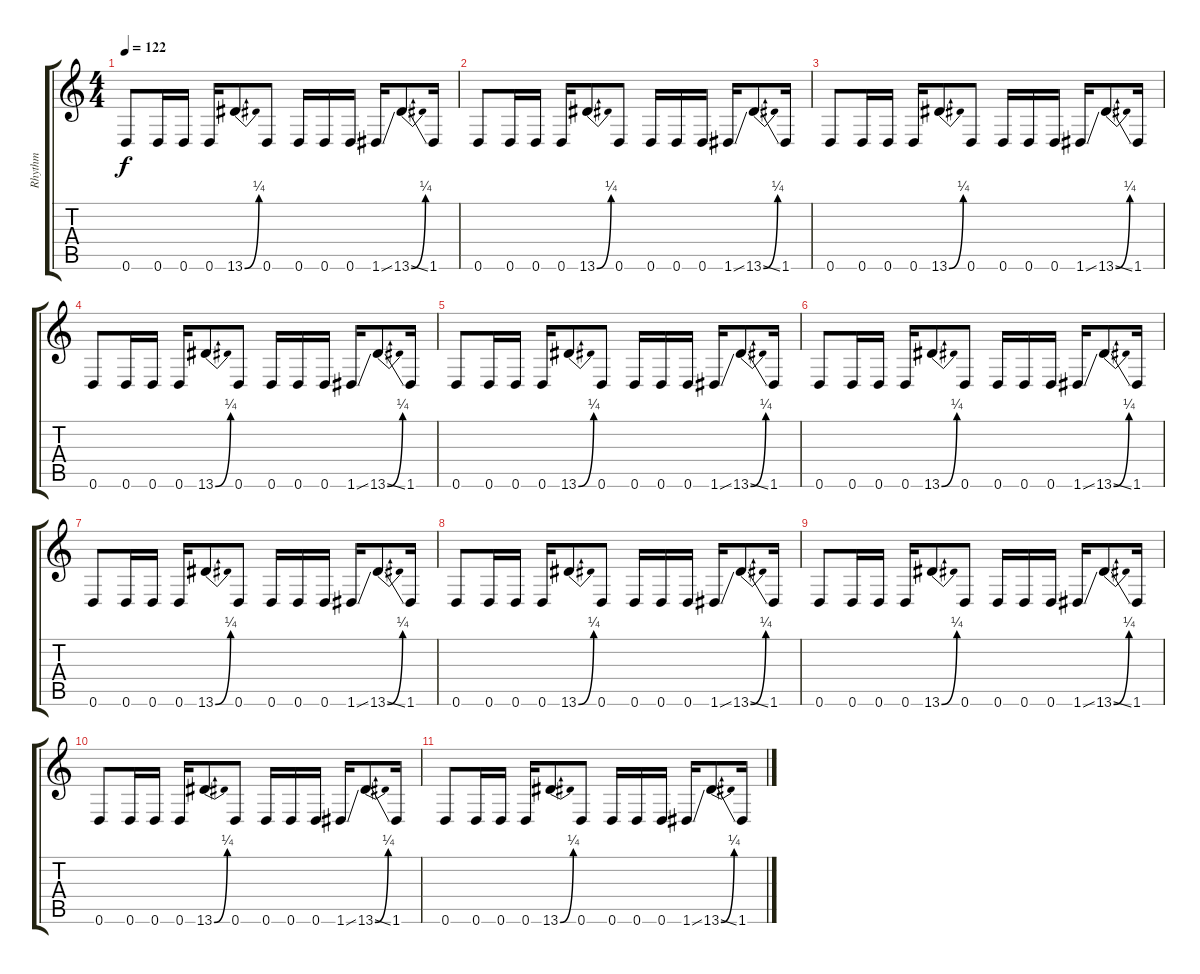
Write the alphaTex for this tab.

\track ("Rhythm" "Rhythm") {instrument distortionguitar}
\staff {score tabs}
\tuning (D4 A3 F3 C3 G2 D2) {hide}
\ts (4 4)
\tempo 122
\clef g2
\ks c
0.6.8{dy f} 0.6.16 0.6.16 0.6.16 13.6{be (bend 0 0 60 1)}.8 0.6.8 0.6.16 0.6.16 0.6.16 1.6{ss}.16 13.6{be (bend 0 0 60 1) ss}.8 1.6.16 |
0.6.8 0.6.16 0.6.16 0.6.16 13.6{be (bend 0 0 60 1)}.8 0.6.8 0.6.16 0.6.16 0.6.16 1.6{ss}.16 13.6{be (bend 0 0 60 1) ss}.8 1.6.16 |
0.6.8 0.6.16 0.6.16 0.6.16 13.6{be (bend 0 0 60 1)}.8 0.6.8 0.6.16 0.6.16 0.6.16 1.6{ss}.16 13.6{be (bend 0 0 60 1) ss}.8 1.6.16 |
0.6.8 0.6.16 0.6.16 0.6.16 13.6{be (bend 0 0 60 1)}.8 0.6.8 0.6.16 0.6.16 0.6.16 1.6{ss}.16 13.6{be (bend 0 0 60 1) ss}.8 1.6.16 |
0.6.8 0.6.16 0.6.16 0.6.16 13.6{be (bend 0 0 60 1)}.8 0.6.8 0.6.16 0.6.16 0.6.16 1.6{ss}.16 13.6{be (bend 0 0 60 1) ss}.8 1.6.16 |
0.6.8 0.6.16 0.6.16 0.6.16 13.6{be (bend 0 0 60 1)}.8 0.6.8 0.6.16 0.6.16 0.6.16 1.6{ss}.16 13.6{be (bend 0 0 60 1) ss}.8 1.6.16 |
0.6.8 0.6.16 0.6.16 0.6.16 13.6{be (bend 0 0 60 1)}.8 0.6.8 0.6.16 0.6.16 0.6.16 1.6{ss}.16 13.6{be (bend 0 0 60 1) ss}.8 1.6.16 |
0.6.8 0.6.16 0.6.16 0.6.16 13.6{be (bend 0 0 60 1)}.8 0.6.8 0.6.16 0.6.16 0.6.16 1.6{ss}.16 13.6{be (bend 0 0 60 1) ss}.8 1.6.16 |
0.6.8 0.6.16 0.6.16 0.6.16 13.6{be (bend 0 0 60 1)}.8 0.6.8 0.6.16 0.6.16 0.6.16 1.6{ss}.16 13.6{be (bend 0 0 60 1) ss}.8 1.6.16 |
0.6.8 0.6.16 0.6.16 0.6.16 13.6{be (bend 0 0 60 1)}.8 0.6.8 0.6.16 0.6.16 0.6.16 1.6{ss}.16 13.6{be (bend 0 0 60 1) ss}.8 1.6.16 |
0.6.8 0.6.16 0.6.16 0.6.16 13.6{be (bend 0 0 60 1)}.8 0.6.8 0.6.16 0.6.16 0.6.16 1.6{ss}.16 13.6{be (bend 0 0 60 1) ss}.8 1.6.16
